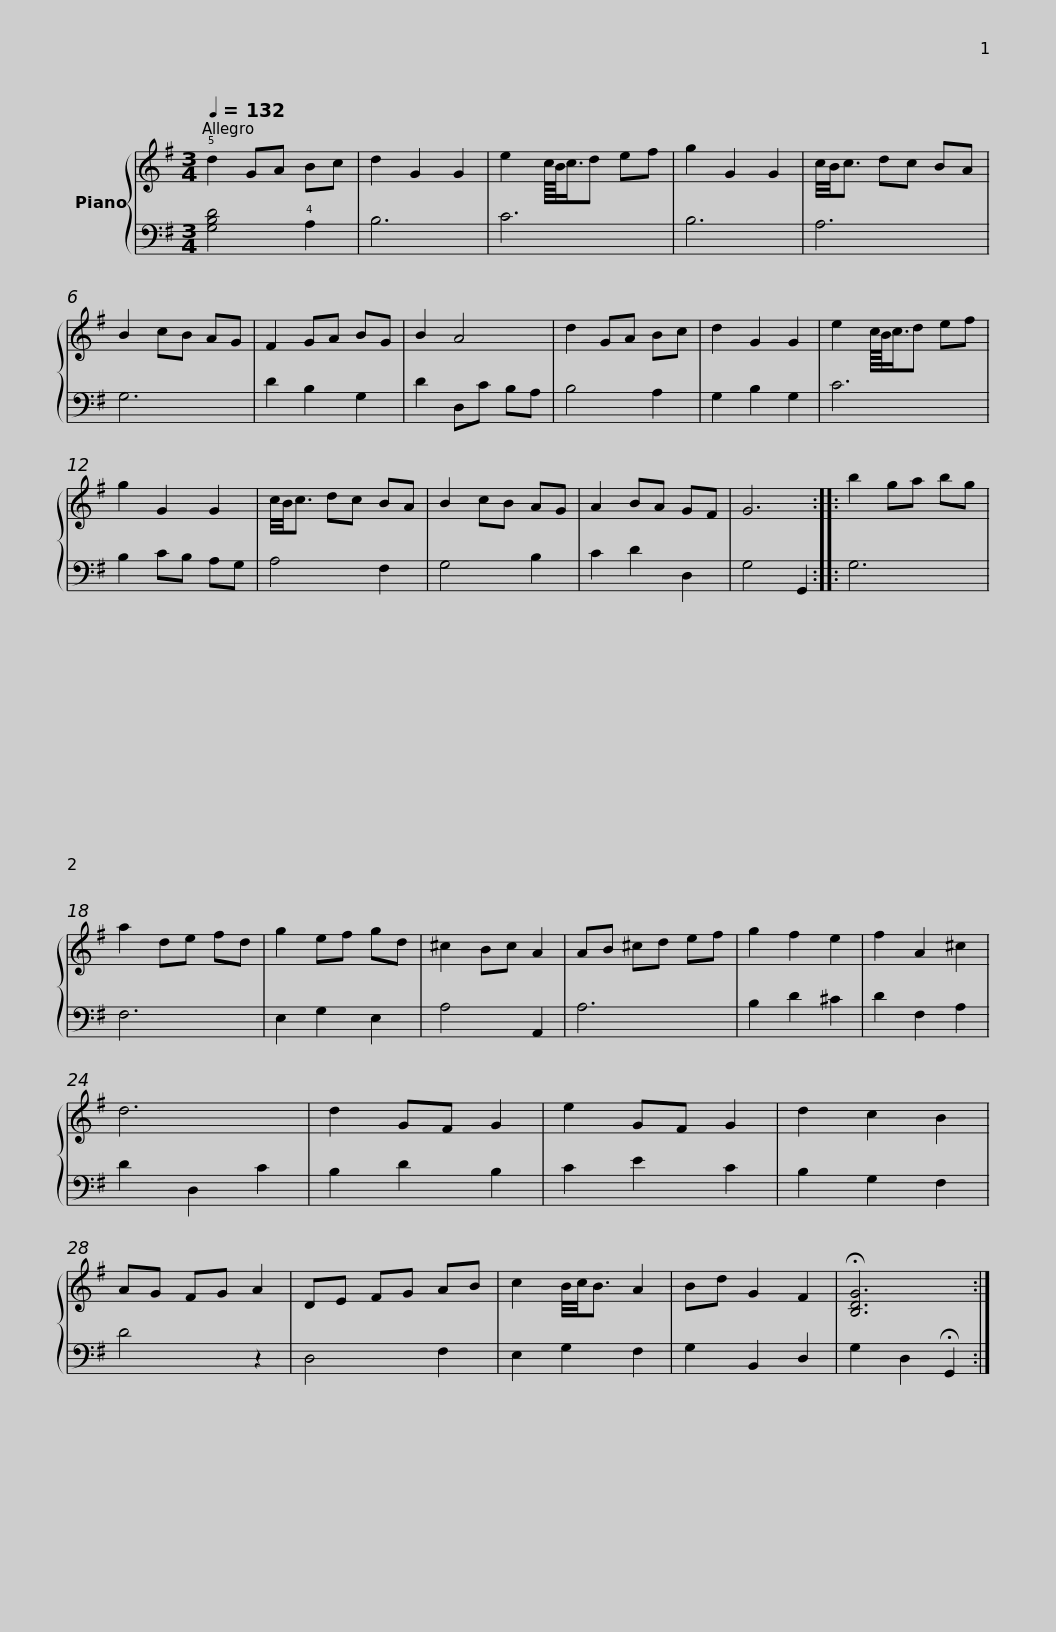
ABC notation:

X:1
%%score { 1 | 2 }
L:1/8
Q:1/4=132
M:3/4
I:linebreak $
K:G
V:1 treble
V:2 bass
V:1
 !5!d2 GA Bc | d2 G2 G2 | e2 c/8B/8c3/4d ef | g2 G2 G2 | c/4B/4c3/2 dc BA | %5
 B2 cB AG | F2 GA BG | B2 A4 |$ d2 GA Bc | d2 G2 G2 | %10
 e2 c/8B/8c3/4d ef | g2 G2 G2 | c/4B/4c3/2 dc BA | B2 cB AG | A2 BA GF | %15
 G6 ::$ b2 ga bg | a2 de fd | g2 ef gd | ^c2 Bc A2 |$ %20
 AB ^cd ef | g2 f2 e2 | f2 A2 ^c2 | d6 | d2 GF G2 | %25
 e2 GF G2 | d2 c2 B2 |$ AG FG A2 | DE FG AB | c2 B/4c/4B3/2 A2 | %30
 Bd G2 F2 | !fermata![B,DG]6 :| %32
V:2
 [G,B,D]4 !4!A,2 | B,6 | C6 | B,6 | A,6 | %5
 G,6 | D2 B,2 G,2 | D2 D,C B,A, |$ B,4 A,2 | G,2 B,2 G,2 | %10
 C6 | B,2 CB, A,G, | A,4 F,2 | G,4 B,2 | C2 D2 D,2 | %15
 G,4 G,,2 ::$ G,6 | F,6 | E,2 G,2 E,2 | A,4 A,,2 |$ %20
 A,6 | B,2 D2 ^C2 | D2 F,2 A,2 | D2 D,2 C2 | B,2 D2 B,2 | %25
 C2 E2 C2 | B,2 G,2 F,2 |$ D4 z2 | D,4 F,2 | E,2 G,2 F,2 | %30
 G,2 B,,2 D,2 | G,2 D,2 !fermata!G,,2 :| %32
